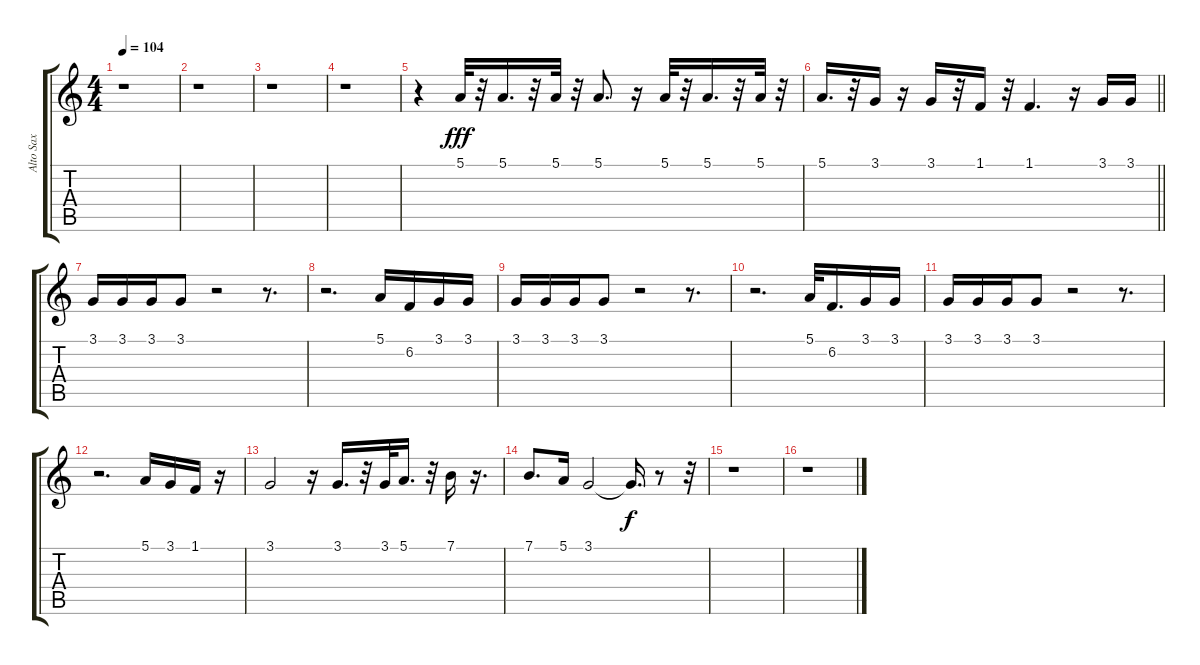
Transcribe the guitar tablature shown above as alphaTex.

\track ("Alto Sax" "Alto Sax") {instrument altosax}
\staff {score tabs}
\tuning (E4 B3 G3 D3 A2 E2) {hide}
\ts (4 4)
\tempo 104
\clef g2
\ks c
r.1{dy f} |
r.1 |
r.1 |
r.1 |
r.4 5.1.32{dy fff} r.32 5.1.16{d} r.32 5.1.32 r.32 5.1.8{d} r.16 5.1.32 r.32 5.1.16{d} r.32 5.1.32 r.32 |
\barLineRight lightlight
5.1.16{d} r.32 3.1.16 r.16 3.1.16 r.32 1.1.16 r.32 1.1.4{d} r.16 3.1.16 3.1.16 |
3.1.16 3.1.16 3.1.16 3.1.8 r.2 r.8{d} |
r.2{d} 5.1.16 6.2.16 3.1.16 3.1.16 |
3.1.16 3.1.16 3.1.16 3.1.8 r.2 r.8{d} |
r.2{d} 5.1.32 6.2.16{d} 3.1.16 3.1.16 |
3.1.16 3.1.16 3.1.16 3.1.8 r.2 r.8{d} |
r.2{d} 5.1.16 3.1.16 1.1.16 r.16 |
3.1.2 r.16 3.1.16{d} r.32 3.1.32 5.1.16{d} r.32 7.1.16 r.16{d} |
7.1.8{d} 5.1.16 3.1.2 3.1{t}.16{d dy f} r.8 r.32 |
r.1 |
r.1
